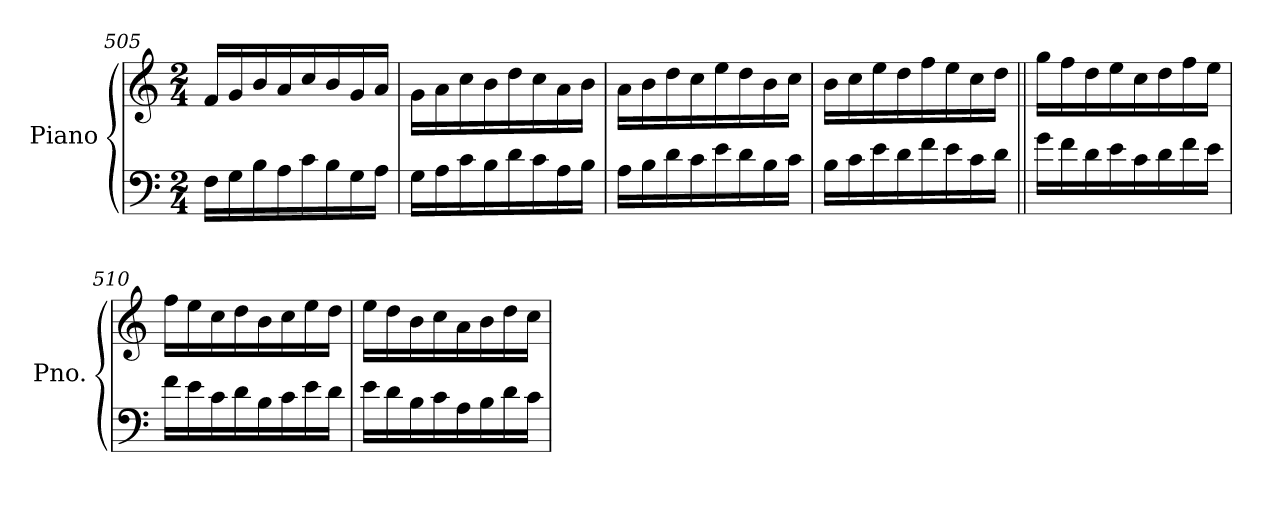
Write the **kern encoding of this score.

**kern	**kern
*part1	*part1
*staff2	*staff1
*I"Piano	*
*I'Pno.	*
*clefF4	*clefG2
*k[]	*k[]
*M2/4	*M2/4
=505	=505
16F\LL	16f/LL
16G\	16g/
16B\	16b/
16A\	16a/
16c\	16cc/
16B\	16b/
16G\	16g/
16A\JJ	16a/JJ
!!LO:LB:g=z
=506	=506
16G\LL	16g\LL
16A\	16a\
16c\	16cc\
16B\	16b\
16d\	16dd\
16c\	16cc\
16A\	16a\
16B\JJ	16b\JJ
=507	=507
16A\LL	16a\LL
16B\	16b\
16d\	16dd\
16c\	16cc\
16e\	16ee\
16d\	16dd\
16B\	16b\
16c\JJ	16cc\JJ
=508	=508
16B\LL	16b\LL
16c\	16cc\
16e\	16ee\
16d\	16dd\
16f\	16ff\
16e\	16ee\
16c\	16cc\
16d\JJ	16dd\JJ
=509||	=509||
16g\LL	16gg\LL
16f\	16ff\
16d\	16dd\
16e\	16ee\
16c\	16cc\
16d\	16dd\
16f\	16ff\
16e\JJ	16ee\JJ
=510	=510
16f\LL	16ff\LL
16e\	16ee\
16c\	16cc\
16d\	16dd\
16B\	16b\
16c\	16cc\
16e\	16ee\
16d\JJ	16dd\JJ
=511	=511
16e\LL	16ee\LL
16d\	16dd\
16B\	16b\
16c\	16cc\
16A\	16a\
16B\	16b\
16d\	16dd\
16c\JJ	16cc\JJ
=	=
*-	*-
